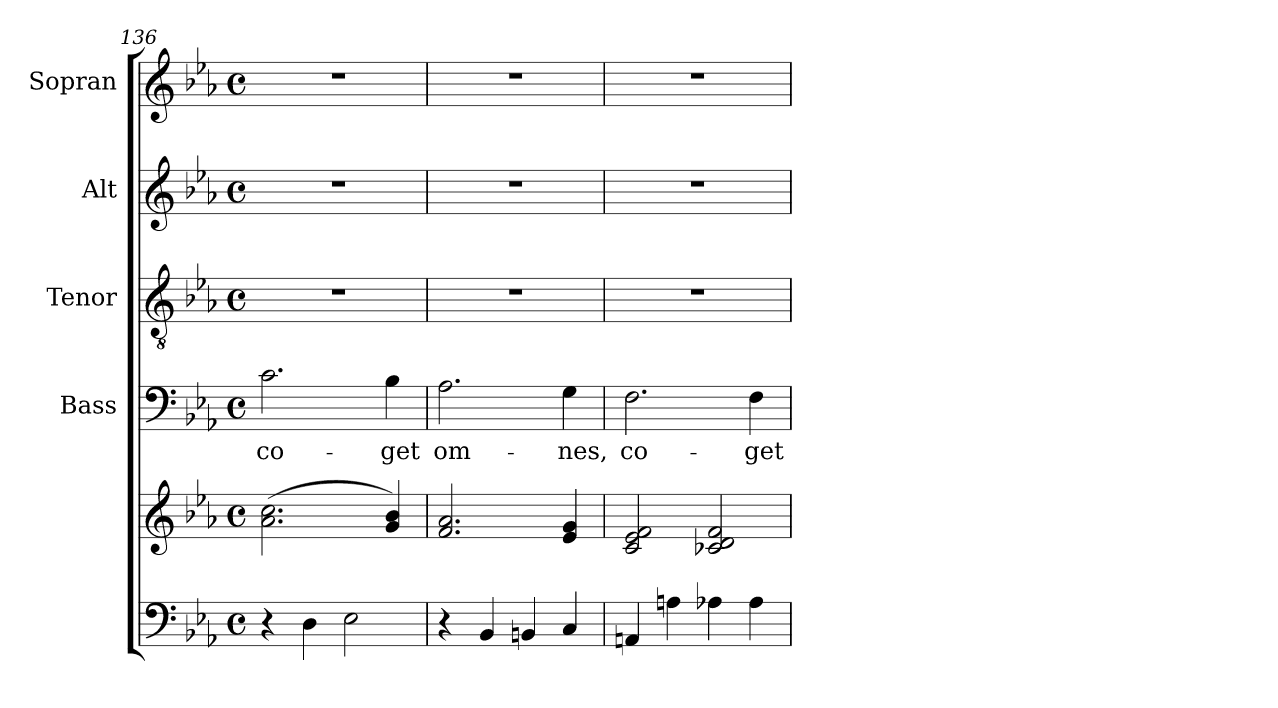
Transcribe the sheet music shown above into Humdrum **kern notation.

**kern	**kern	**kern	**text	**kern	**kern	**kern
*part5	*part5	*part4	*part4	*part3	*part2	*part1
*staff6	*staff5	*staff4	*staff4	*staff3	*staff2	*staff1
*	*	*I"Bass	*	*I"Tenor	*I"Alt	*I"Sopran
*	*	*I'B.	*	*I'T.	*I'A.	*I'S.
*clefF4	*clefG2	*clefF4	*	*clefGv2	*clefG2	*clefG2
*k[b-e-a-]	*k[b-e-a-]	*k[b-e-a-]	*	*k[b-e-a-]	*k[b-e-a-]	*k[b-e-a-]
*E-:	*E-:	*E-:	*	*E-:	*E-:	*E-:
*M4/4	*M4/4	*M4/4	*	*M4/4	*M4/4	*M4/4
*met(c)	*met(c)	*met(c)	*	*met(c)	*met(c)	*met(c)
=136	=136	=136	=136	=136	=136	=136
!	!	!	!LO:LY:b	!	!	!
4r	(>2.a-\ 2.cc\	2.c\	co-	1r	1r	1r
4D\	.	.	.	.	.	.
2E-\	.	.	.	.	.	.
!	!	!	!LO:LY:b	!	!	!
.	4g/ 4b-/)	4B-\	-get	.	.	.
=137	=137	=137	=137	=137	=137	=137
!	!	!	!LO:LY:b	!	!	!
4r	2.f/ 2.a-/	2.A-\	om-	1r	1r	1r
4BB-/	.	.	.	.	.	.
4BBn/	.	.	.	.	.	.
!	!	!	!LO:LY:b	!	!	!
4C/	4e-/ 4g/	4G\	-nes,	.	.	.
=138	=138	=138	=138	=138	=138	=138
!	!	!	!LO:LY:b	!	!	!
4AAn/	2c/ 2e-/ 2f/	2.F\	co-	1r	1r	1r
4An\	.	.	.	.	.	.
4A-X\	2c-X/ 2d/ 2f/	.	.	.	.	.
!	!	!	!LO:LY:b	!	!	!
4A-\	.	4F\	-get	.	.	.
=	=	=	=	=	=	=
*-	*-	*-	*-	*-	*-	*-
